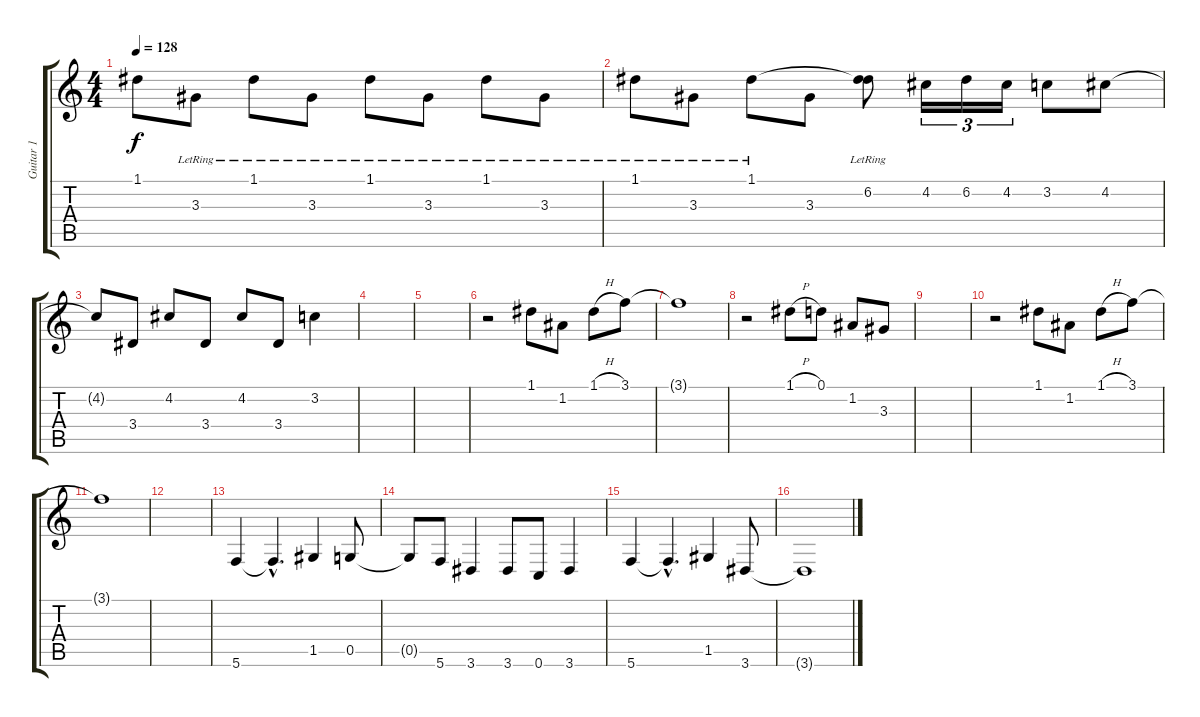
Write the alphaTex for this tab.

\track ("Guitar 1" "Guitar 1") {instrument overdrivenguitar}
\staff {score tabs}
\tuning (D4 A3 F3 C3 G2 C2) {hide}
\ts (4 4)
\tempo 128
\clef g2
\ks c
1.1{t}.8{dy f} 3.3{lr}.8 1.1{lr}.8 3.3{lr}.8 1.1{lr}.8 3.3{lr}.8 1.1{lr}.8 3.3{lr}.8 |
1.1{lr}.8 3.3{lr}.8 1.1{lr}.8 3.3.8 (1.1{lr t} 6.2).8 4.2.16{tu (3 2)} 6.2.16{tu (3 2)} 4.2.16{tu (3 2)} 3.2.8 4.2.8 |
4.2{t}.8 3.4.8 4.2.8 3.4.8 4.2.8 3.4.8 3.2.4 |
|
|
r.2{volume 13 instrument electricguitarclean} 1.1.8 1.2.8 1.1{h}.8 3.1.8 |
3.1{t}.1 |
r.2 1.1{h}.8 0.1.8 1.2.8 3.3.8 |
|
r.2 1.1.8 1.2.8 1.1{h}.8 3.1.8 |
3.1{t}.1 |
|
5.6.4{instrument overdrivenguitar} 5.6{hac t}.4{d} 1.5.4 0.5.8 |
0.5{t}.8 5.6.8 3.6.4 3.6.8 0.6.8 3.6.4 |
5.6.4 5.6{hac t}.4{d} 1.5.4 3.6.8 |
3.6{t}.1
